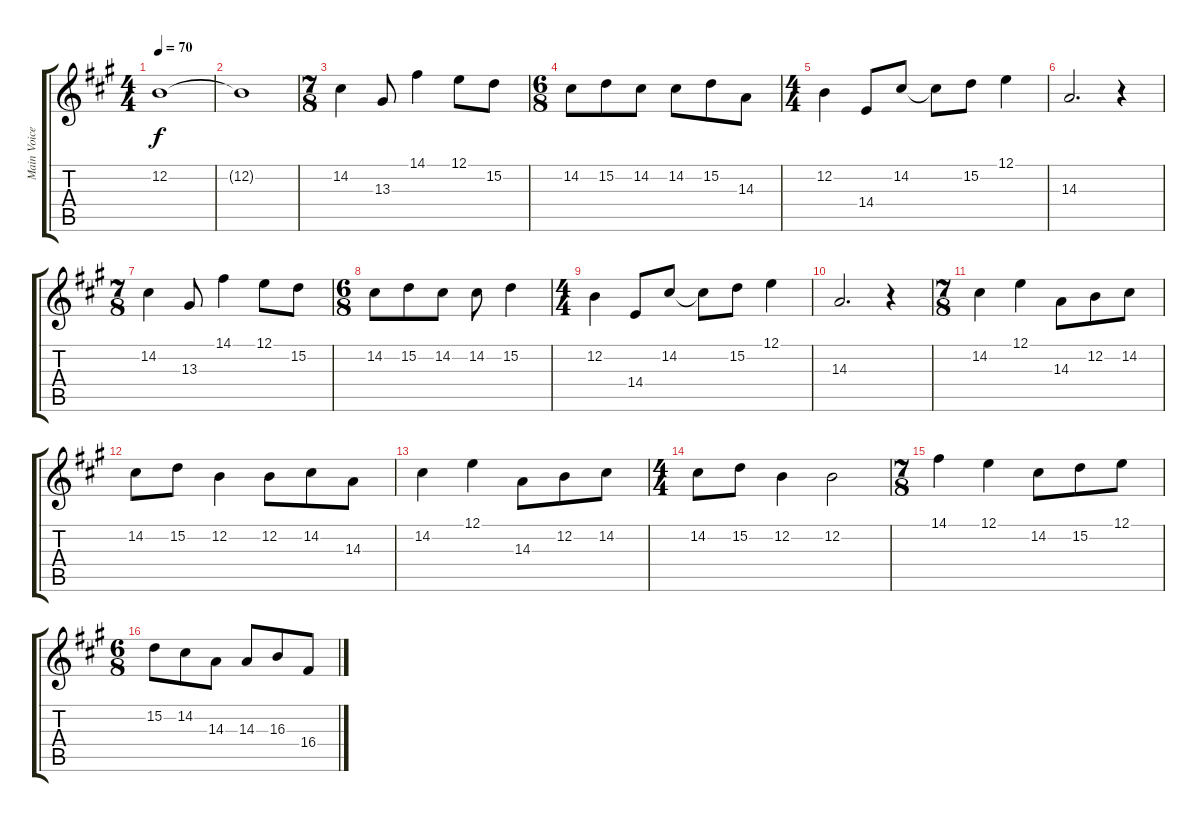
\track ("Main Voice" "Main Voice") {instrument choiraahs}
\staff {score tabs}
\tuning (E4 B3 G3 D3 A2 E2) {hide}
\ts (4 4)
\tempo 70
\clef g2
\ks a
12.2.1{dy f} |
12.2{t}.1 |
\ts (7 8)
14.2.4 13.3.8 14.1.4 12.1.8 15.2.8 |
\ts (6 8)
14.2.8 15.2.8 14.2.8 14.2.8 15.2.8 14.3.8 |
\ts (4 4)
12.2.4 14.4.8 14.2.8 14.2{t}.8 15.2.8 12.1.4 |
14.3.2{d} r.4 |
\ts (7 8)
14.2.4 13.3.8 14.1.4 12.1.8 15.2.8 |
\ts (6 8)
14.2.8 15.2.8 14.2.8 14.2.8 15.2.4 |
\ts (4 4)
12.2.4 14.4.8 14.2.8 14.2{t}.8 15.2.8 12.1.4 |
14.3.2{d} r.4 |
\ts (7 8)
14.2.4 12.1.4 14.3.8 12.2.8 14.2.8 |
14.2.8 15.2.8 12.2.4 12.2.8 14.2.8 14.3.8 |
14.2.4 12.1.4 14.3.8 12.2.8 14.2.8 |
\ts (4 4)
14.2.8 15.2.8 12.2.4 12.2.2 |
\ts (7 8)
14.1.4 12.1.4 14.2.8 15.2.8 12.1.8 |
\ts (6 8)
15.2.8 14.2.8 14.3.8 14.3.8 16.3.8 16.4.8
